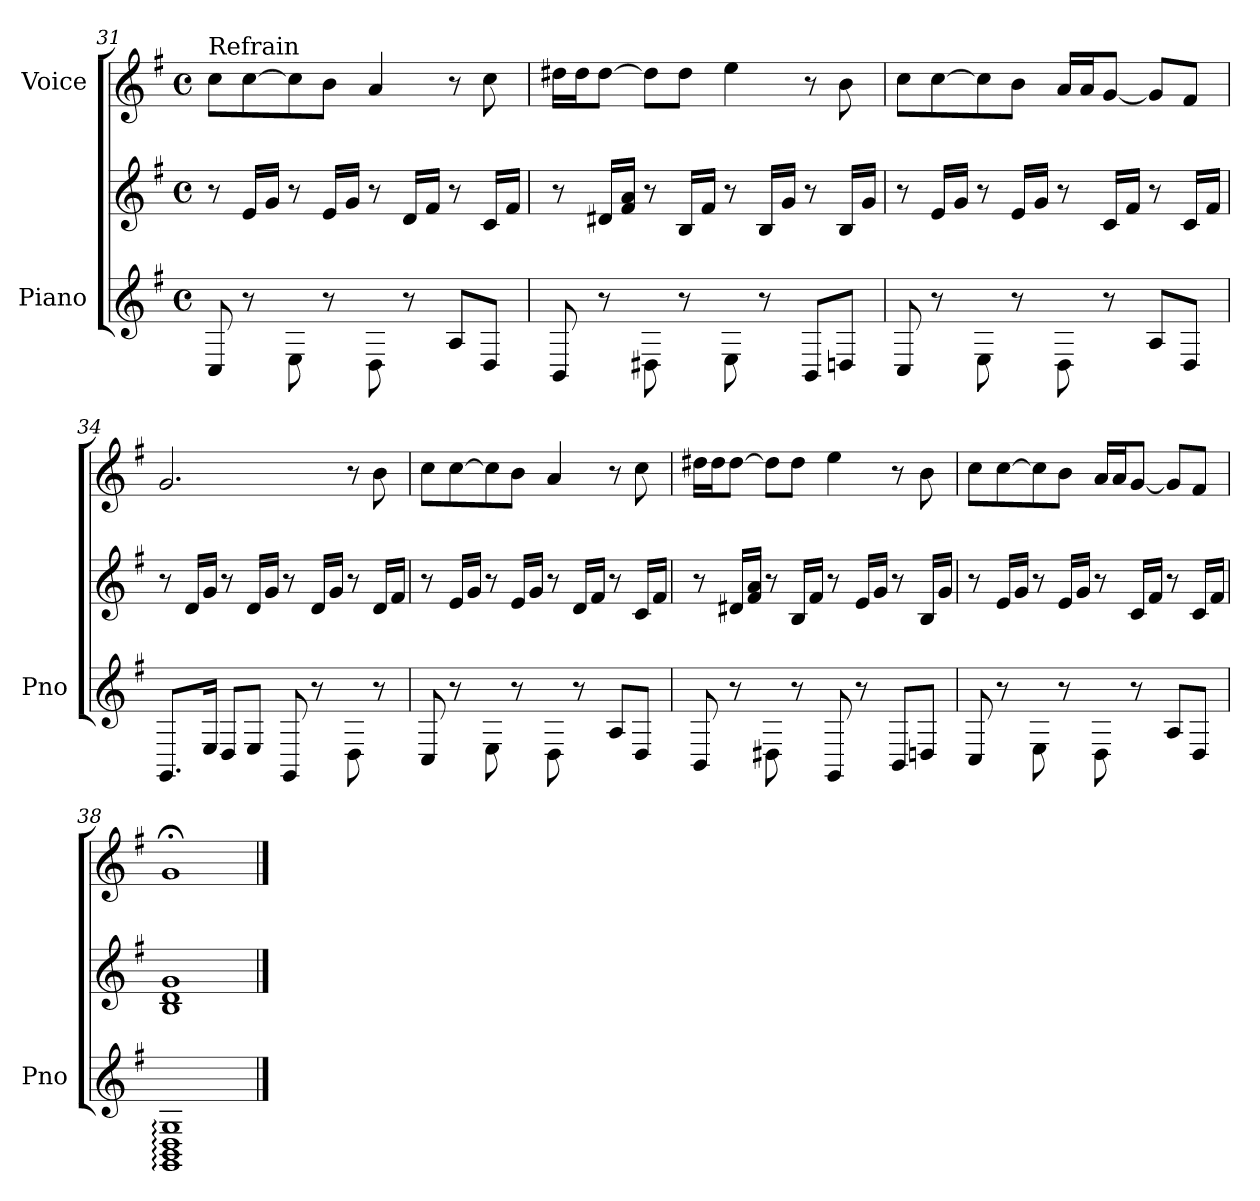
**kern	**kern	**kern
*part2	*part2	*part1
*staff3	*staff2	*staff1
*I"Piano	*	*I"Voice
*I'Pno	*	*
!!LO:PB:g=z
*clefG2	*clefG2	*clefG2
*k[f#]	*k[f#]	*k[f#]
*M4/4	*M4/4	*M4/4
*met(c)	*met(c)	*met(c)
=31	=31	=31
!	!	!LO:TX:a:t=Refrain
8C/	8r	8cc\L
8r	16e/LL	[8cc\
.	16g/JJ	.
8E\	8r	8cc\]
8r	16e/LL	8b\J
.	16g/JJ	.
8D\	8r	4a/
8r	16d/LL	.
.	16f#/JJ	.
8A/L	8r	8r
8D/J	16c/LL	8cc\
.	16f#/JJ	.
=32	=32	=32
8BB/	8r	16dd#X\LL
.	.	16dd#\J
8r	16d#X/LL	[8dd#\J
.	16f#/ 16a/JJ	.
8D#X\	8r	8dd#\L]
8r	16B/LL	8dd#\J
.	16f#/JJ	.
8E\	8r	4ee\
8r	16B/LL	.
.	16g/JJ	.
8BB/L	8r	8r
8Dn/J	16B/LL	8b\
.	16g/JJ	.
!!LO:LB:g=z
=33	=33	=33
8C/	8r	8cc\L
8r	16e/LL	[8cc\
.	16g/JJ	.
8E\	8r	8cc\]
8r	16e/LL	8b\J
.	16g/JJ	.
8D\	8r	16a/LL
.	.	16a/J
8r	16c/LL	[8g/J
.	16f#/JJ	.
8A/L	8r	8g/L]
8D/J	16c/LL	8f#/J
.	16f#/JJ	.
=34	=34	=34
8.GG/L	8r	2.g/
.	16d/LL	.
16E/Jk	16g/JJ	.
8D/L	8r	.
8E/J	16d/LL	.
.	16g/JJ	.
8GG/	8r	.
8r	16d/LL	.
.	16g/JJ	.
8D\	8r	8r
8r	16d/LL	8b\
.	16f#/JJ	.
!!LO:LB:g=z
=35	=35	=35
8C/	8r	8cc\L
8r	16e/LL	[8cc\
.	16g/JJ	.
8E\	8r	8cc\]
8r	16e/LL	8b\J
.	16g/JJ	.
8D\	8r	4a/
8r	16d/LL	.
.	16f#/JJ	.
8A/L	8r	8r
8D/J	16c/LL	8cc\
.	16f#/JJ	.
=36	=36	=36
8BB/	8r	16dd#X\LL
.	.	16dd#\J
8r	16d#X/LL	[8dd#\J
.	16f#/ 16a/JJ	.
8D#X\	8r	8dd#\L]
8r	16B/LL	8dd#\J
.	16f#/JJ	.
8GG/	8r	4ee\
8r	16e/LL	.
.	16g/JJ	.
8BB/L	8r	8r
8Dn/J	16B/LL	8b\
.	16g/JJ	.
!!LO:LB:g=z
=37	=37	=37
8C/	8r	8cc\L
8r	16e/LL	[8cc\
.	16g/JJ	.
8E\	8r	8cc\]
8r	16e/LL	8b\J
.	16g/JJ	.
8D\	8r	16a/LL
.	.	16a/J
8r	16c/LL	[8g/J
.	16f#/JJ	.
8A/L	8r	8g/L]
8D/J	16c/LL	8f#/J
.	16f#/JJ	.
=38	=38	=38
1GG: 1BB: 1D: 1G:	1B 1d 1g	1g;<
==	==	==
*-	*-	*-
